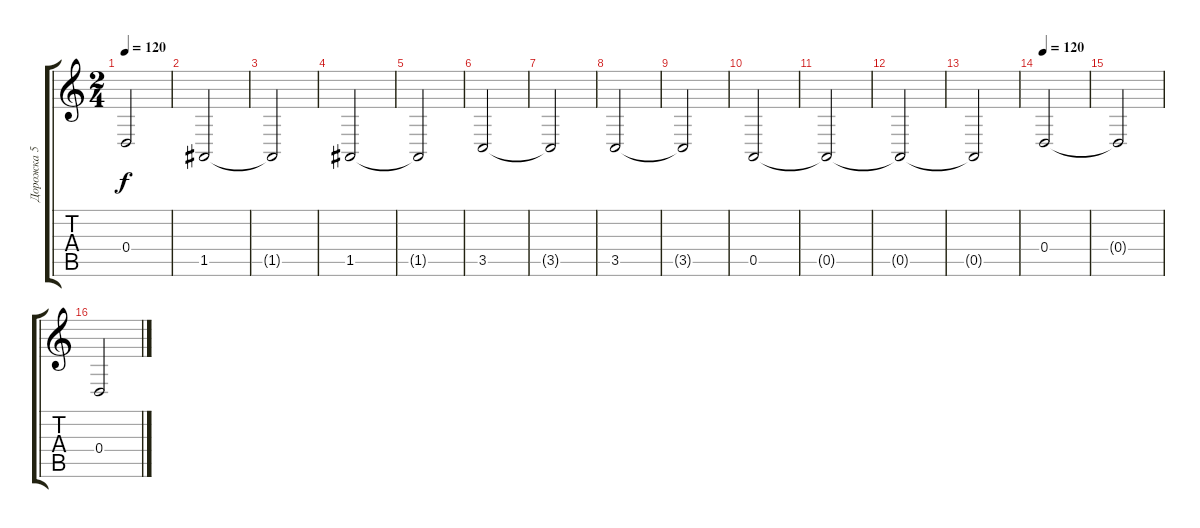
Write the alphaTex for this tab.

\track ("Дорожка 5" "Дорожка 5") {instrument lead8bassandlead}
\staff {score tabs}
\tuning (E4 B3 G3 D3 A2 E2) {hide}
\ts (2 4)
\tempo 120
\clef g2
\ks c
0.4{t}.2{dy f} |
1.5.2 |
1.5{t}.2 |
1.5.2 |
1.5{t}.2 |
3.5.2 |
3.5{t}.2 |
3.5.2 |
3.5{t}.2 |
0.5.2 |
0.5{t}.2 |
0.5{t}.2 |
0.5{t}.2 |
\tempo 120
0.4.2 |
0.4{t}.2 |
0.4.2
